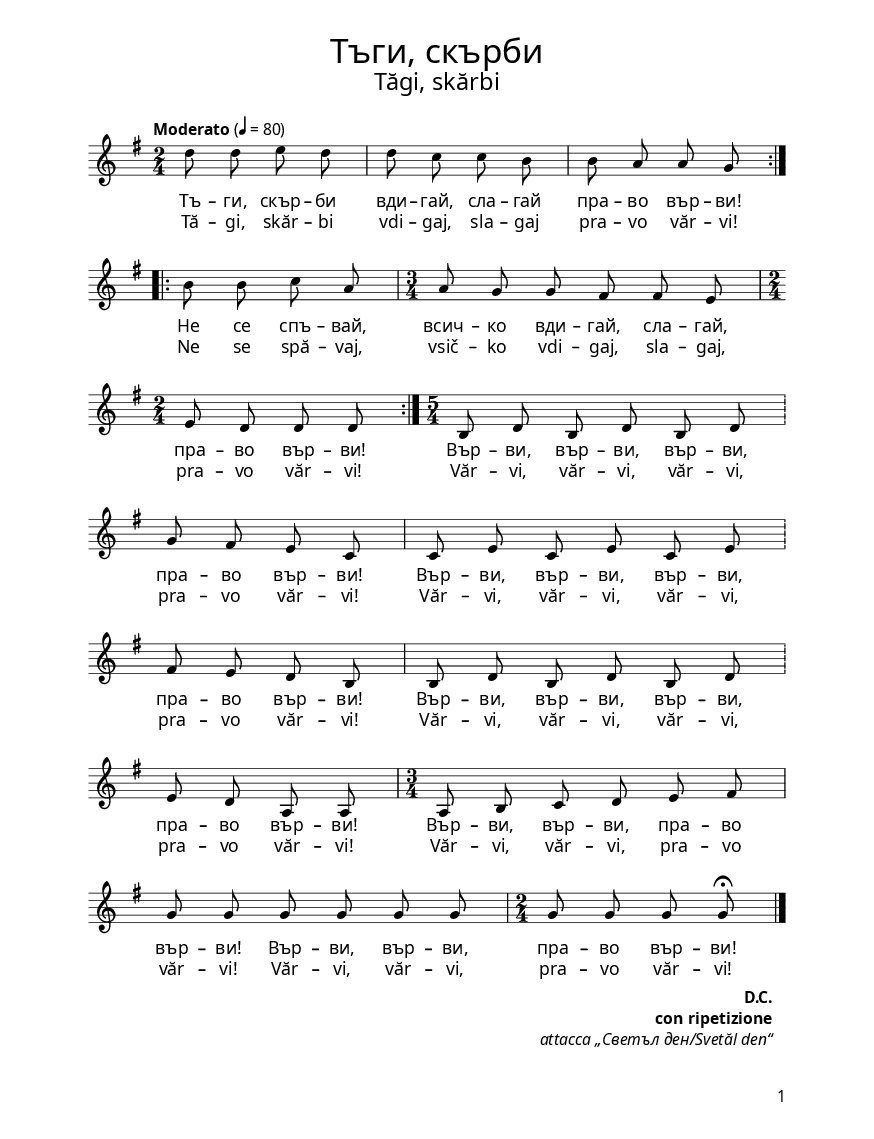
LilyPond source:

\version "2.24.1"

% include paper part and global functions
\include "include/globals.ily"

\bookpart {
  \label #'ref089
  \tocItem \markup "Тъги, скърби – Tăgi, skărbi "
  \include "include/bookpart-paper.ily"
  \score {
    \include "include/score-layout.ily"

    \new Voice \absolute  {
      \clef treble
      \key g \major
      \time 2/4
      \tempoFunc "Moderato" 4 "80"
      \autoBeamOff


      \repeat volta 2 { d''8 d'' e'' d'' | d''8 c'' c'' b' |b'8 a' a' g' \break }

      \repeat volta 2 {
        b' b' c'' a' | \time 3/4 a' g' g' fis' fis' e' \break

        \time 2/4 e' d' d' d' |
      } \time 5/4 b d' b d' b d' \bar "!" \break

      g' fis' e' c' | c' e' c' e'  c' e'  \bar "!" \break

      fis' e' d' b  | b d' b d' b d'  \bar "!" \break

      e' d' a a | \time 3/4 a b c' d' e' fis' |  \break

      g' g' g' g' g' g' \time 2/4  g' g' g' g' \fermata  |  \bar "|."

    }
    \addlyrics {
      Тъ -- ги, скър -- би вди  -- гай, сла  -- гай

      пра  --  во вър -- ви!

      Не се спъ -- вай, всич -- ко вди -- гай,

      сла -- гай, пра -- во вър -- ви!

      Вър -- ви, вър -- ви, вър -- ви, пра -- во вър -- ви!

      Вър -- ви, вър -- ви, вър -- ви, пра -- во вър -- ви!

      Вър -- ви, вър -- ви, вър -- ви, пра -- во вър -- ви!

      Вър -- ви, вър -- ви, пра -- во вър -- ви!

      Вър -- ви, вър -- ви, пра -- во вър -- ви!
    }
    \addlyrics {
      Tă -- gi, skăr -- bi vdi  -- gaj, sla  -- gaj

      pra  --  vo văr -- vi!

      Ne se spă -- vaj, vsič -- ko vdi -- gaj,

      sla -- gaj, pra -- vo văr -- vi!

      Văr -- vi, văr -- vi, văr -- vi, pra -- vo văr -- vi!

      Văr -- vi, văr -- vi, văr -- vi, pra -- vo văr -- vi!

      Văr -- vi, văr -- vi, văr -- vi, pra -- vo văr -- vi!

      Văr -- vi, văr -- vi, pra -- vo văr -- vi!

      Văr -- vi, văr -- vi, pra -- vo văr -- vi!
    }

    \header {
      title = \titleFunc "Тъги, скърби" "Tăgi, skărbi"
    }

    \midi{}

  } % score



  \markup \dc-two "D.C." " con ripetizione"
  \markup \italic \dc-one-nobold "attacca „Светъл ден/Svetăl den“"
  %

\pageBreak

  % include foreign translation(s) of the song
  \version "2.24.2"

\markup \fill-line { \fontsize #deTitleFontSize "Trauer, Leid" }
\markup \null
\markup \null
\markup \fontsize #deCoupletFontSize {
  \hspace #12
  \override #`(baseline-skip . ,deCoupletBaselineSkip)

  \column {

	   
\line { " "Hebe auf Trauer und Leid, leg sie beiseite, }

  \line { " "und geh gerade.}

  \line { " "Stolpere nicht, hebe alles auf, }
  
  \line { " "lege es beiseite und gehe gerade.}

  \line { " "Gehe, gehe, gehe, gerade gehe!}

  \line { " "Gehe, gehe, gehe, gerade gehe!}

  \line { " "Gehe, gehe, gehe, gerade gehe!}

  \line { " "Gehe, gehe, gerade gehe,}

  \line { " "gehe, gehe gerade gehe!}


  
    }
}


} % bookpart
